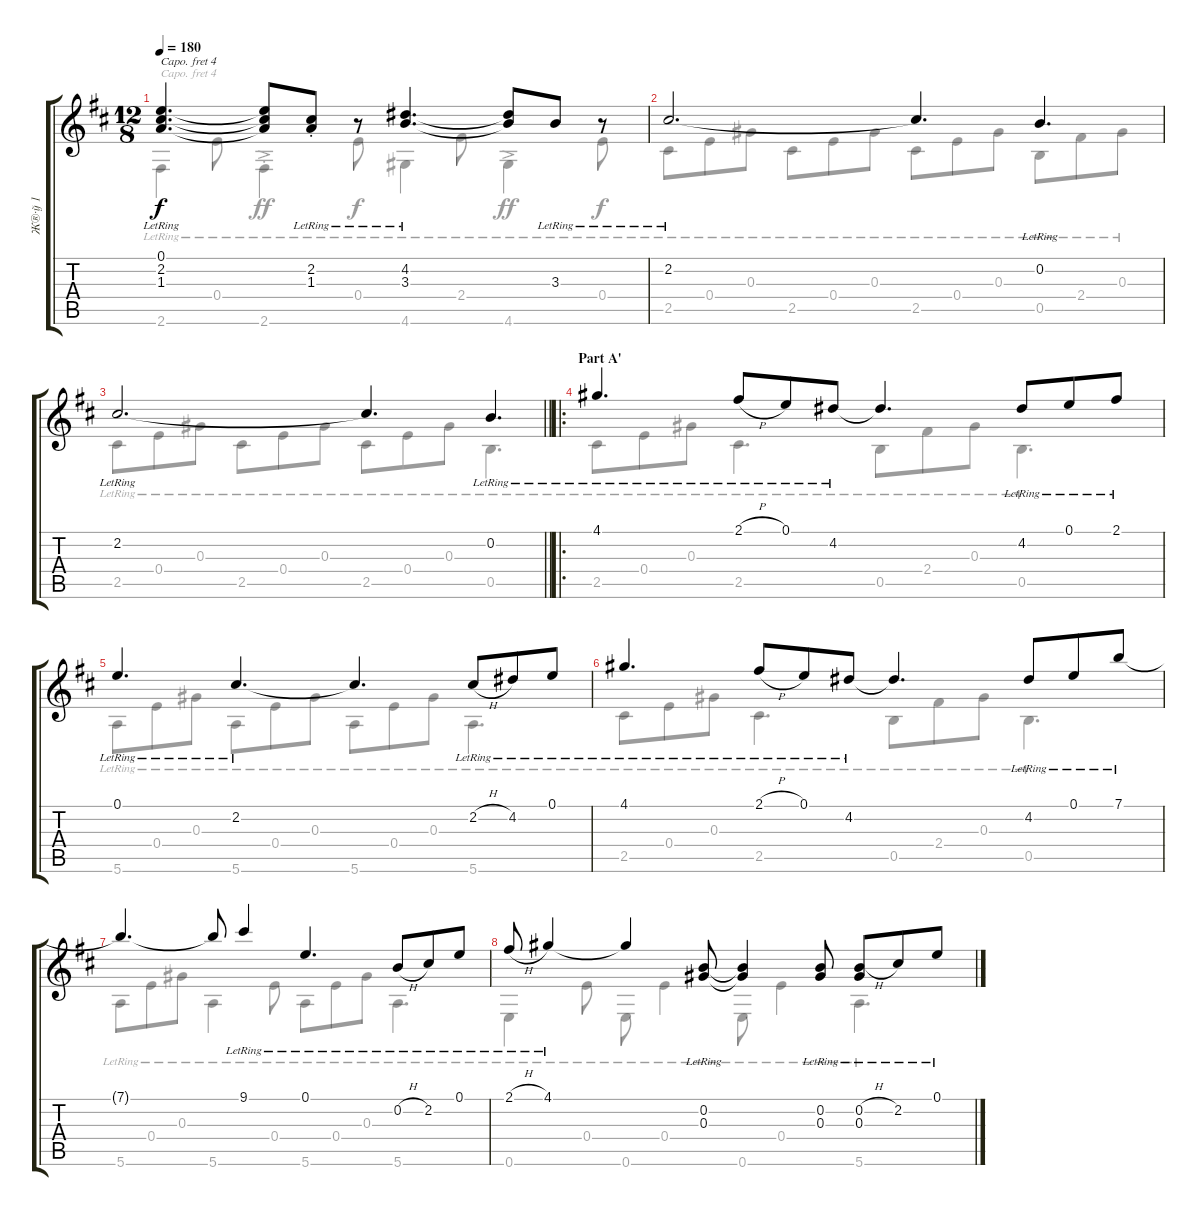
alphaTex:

\track ("Ж®·ў 1" "Ж®·ў 1") {instrument acousticguitarsteel}
\staff {score tabs}
\capo 4
\tuning (C4 G3 E3 C3 G2 C2) {hide}
\voice
\ts (12 8)
\tempo 180
\clef g2
\ks d
(0.1{lr} 2.2{lr} 1.3{lr}).4{d dy f} (0.1{t} 2.2{t} 1.3{t}).8 (2.2{st lr} 1.3{st lr}).8 r.8 (4.2{lr} 3.3{lr}).4{d} (4.2{t} 3.3{t}).8 3.3{lr}.8 r.8 |
2.2{lr}.2{d} 2.2{t}.4{d} 0.2{lr}.4{d} |
\barLineRight lightlight
2.2{lr}.2{d} 2.2{t}.4{d} 0.2{lr}.4{d} |
\ro
\section ("" "Part A'")
4.1{lr}.4{d} 2.1{h lr}.8 0.1{lr}.8 4.2{lr}.8 4.2{t}.4{d} 4.2{lr}.8 0.1{lr}.8 2.1{lr}.8 |
0.1{lr}.4{d} 2.2{lr}.4{d} 2.2{t}.4{d} 2.2{h lr}.8 4.2{lr}.8 0.1{lr}.8 |
4.1{lr}.4{d} 2.1{h lr}.8 0.1{lr}.8 4.2{lr}.8 4.2{t}.4{d} 4.2{lr}.8 0.1{lr}.8 7.1{lr}.8 |
7.1{t}.4{d} 7.1{t}.8 9.1{lr}.4 0.1{lr}.4{d} 0.2{h lr}.8 2.2{lr}.8 0.1{lr}.8 |
2.1{h lr}.8 4.1{lr}.4 4.1{t}.4 (0.2{lr} 0.3{lr}).8 (0.2{t} 0.3{t}).4 (0.2{lr} 0.3{lr}).8 (0.2{h lr} 0.3{lr}).8 2.2{lr}.8 0.1{lr}.8
\voice
\clef g2
\ottava regular
\simile none
\ks d
2.6{lr}.4{dy f} 0.4{lr}.8 2.6{ac st lr}.4{dy ff} 0.4{lr}.8{dy f} 4.6{lr}.4 2.4{lr}.8 4.6{ac lr}.4{dy ff} 0.4{lr}.8{dy f} |
2.5{lr}.8 0.4{lr}.8 0.3{lr}.8 2.5{lr}.8 0.4{lr}.8 0.3{lr}.8 2.5{lr}.8 0.4{lr}.8 0.3{lr}.8 0.5{lr}.8 2.4{lr}.8 0.3{lr}.8 |
\barLineRight lightlight
2.5{lr}.8 0.4{lr}.8 0.3{lr}.8 2.5{lr}.8 0.4{lr}.8 0.3{lr}.8 2.5{lr}.8 0.4{lr}.8 0.3{lr}.8 0.5{lr}.4{d} |
2.5{lr}.8 0.4{lr}.8 0.3{lr}.8 2.5{lr}.4{d} 0.5{lr}.8 2.4{lr}.8 0.3{lr}.8 0.5{lr}.4{d} |
5.6{lr}.8 0.4{lr}.8 0.3{lr}.8 5.6{lr}.8 0.4{lr}.8 0.3{lr}.8 5.6{lr}.8 0.4{lr}.8 0.3{lr}.8 5.6{lr}.4{d} |
2.5{lr}.8 0.4{lr}.8 0.3{lr}.8 2.5{lr}.4{d} 0.5{lr}.8 2.4{lr}.8 0.3{lr}.8 0.5{lr}.4{d} |
5.6{lr}.8 0.4{lr}.8 0.3{lr}.8 5.6{lr}.4 0.4{lr}.8 5.6{lr}.8 0.4{lr}.8 0.3{lr}.8 5.6{lr}.4{d} |
0.6{lr}.4 0.4{lr}.8 0.6{lr}.8 0.4{lr}.4 0.6{lr}.8 0.4{lr}.4 5.6{lr}.4{d}
